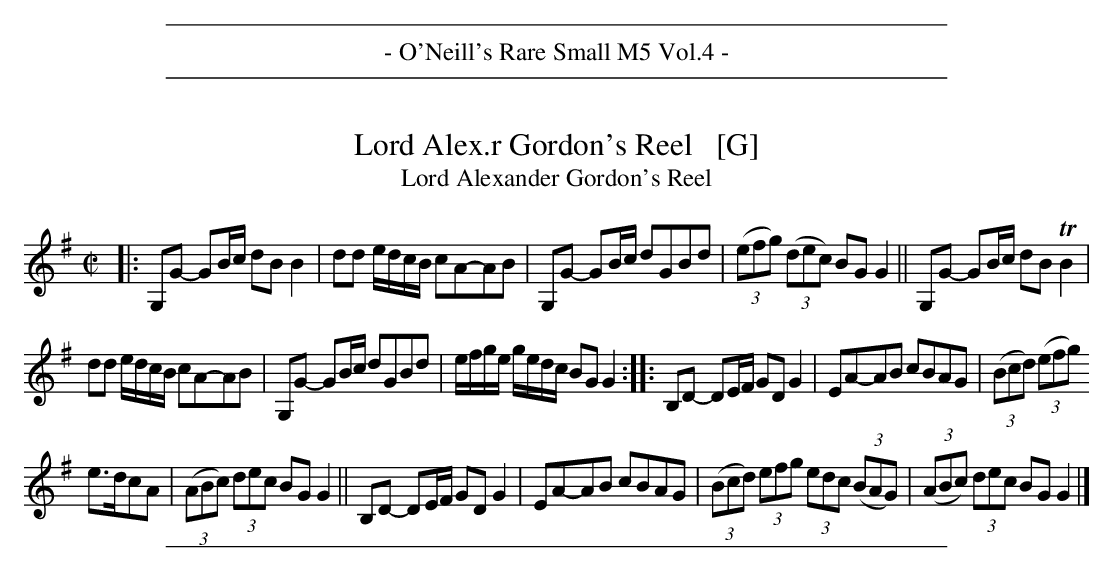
X:1
T: Lord Alex.r Gordon's Reel   [G]
T: Lord Alexander Gordon's Reel
M: C|
L: 1/8
K: G
|:\
G,G- GB/c/ dB B2 | dd e/d/c/B/ cA-AB | G,G- GB/c/ dGBd | (3(efg) (3(dec) BGG2 || G,G- GB/c/ dBTB2 |
dd e/d/c/B/ cA-AB | G,G- GB/c/ dGBd | e/f/g/e/ g/e/d/c/ BGG2 :: B,D- DE/F/ GDG2 | EA-AB cBAG | (3(Bcd) (3(efg)
e>dcA | (3(ABc) (3dec BGG2 || B,D- DE/F/ GDG2 | EA-AB cBAG | (3(Bcd) (3efg (3edc (3(BAG) | (3(ABc) (3dec BGG2 |]
